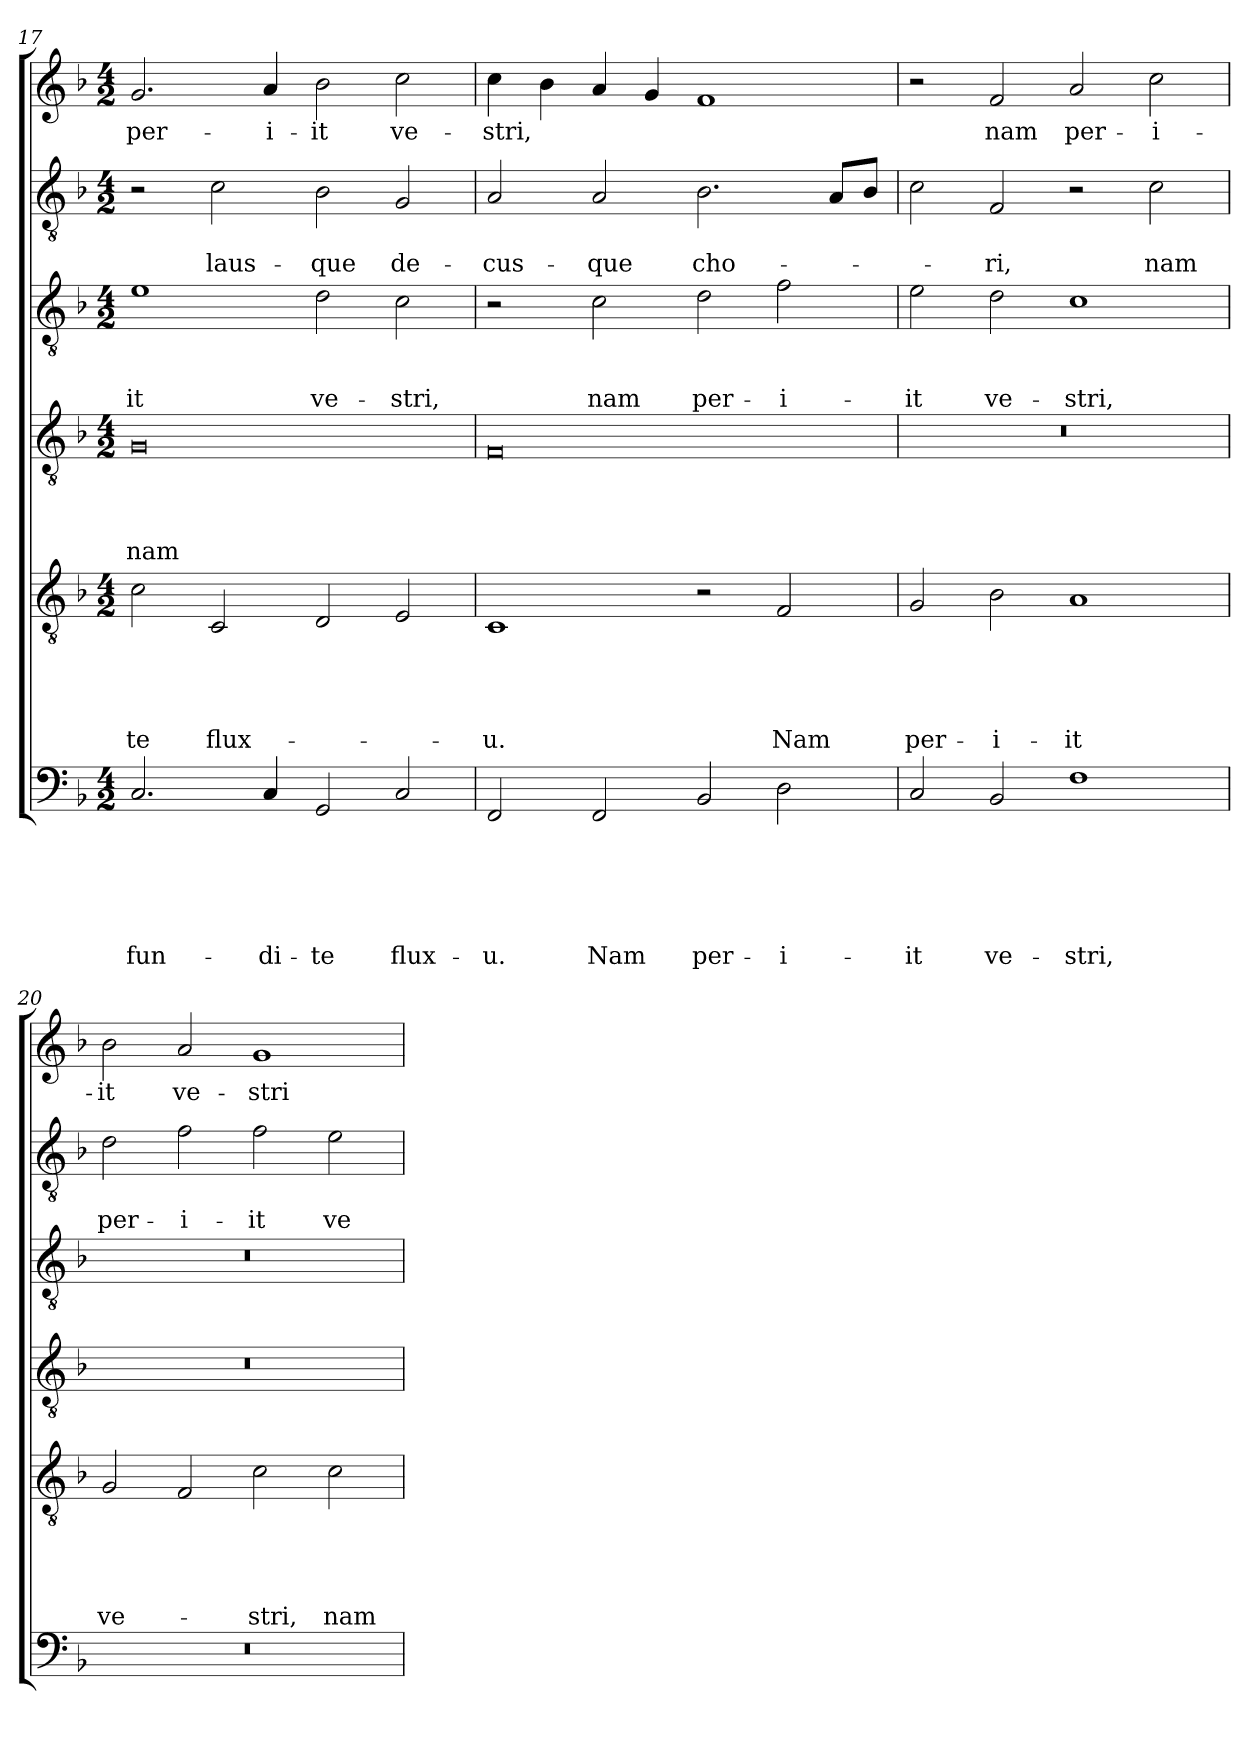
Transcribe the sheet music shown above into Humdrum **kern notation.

**kern	**text	**text	**text	**text	**text	**text	**kern	**text	**text	**text	**text	**text	**kern	**text	**text	**text	**text	**kern	**text	**text	**text	**kern	**text	**text	**kern	**text
*part6	*part6	*part6	*part6	*part6	*part6	*part6	*part5	*part5	*part5	*part5	*part5	*part5	*part4	*part4	*part4	*part4	*part4	*part3	*part3	*part3	*part3	*part2	*part2	*part2	*part1	*part1
*staff6	*staff6	*staff6	*staff6	*staff6	*staff6	*staff6	*staff5	*staff5	*staff5	*staff5	*staff5	*staff5	*staff4	*staff4	*staff4	*staff4	*staff4	*staff3	*staff3	*staff3	*staff3	*staff2	*staff2	*staff2	*staff1	*staff1
*clefF4	*	*	*	*	*	*	*clefGv2	*	*	*	*	*	*clefGv2	*	*	*	*	*clefGv2	*	*	*	*clefGv2	*	*	*clefG2	*
*k[b-]	*	*	*	*	*	*	*k[b-]	*	*	*	*	*	*k[b-]	*	*	*	*	*k[b-]	*	*	*	*k[b-]	*	*	*k[b-]	*
*F:	*	*	*	*	*	*	*F:	*	*	*	*	*	*F:	*	*	*	*	*F:	*	*	*	*F:	*	*	*F:	*
*M4/2	*	*	*	*	*	*	*M4/2	*	*	*	*	*	*M4/2	*	*	*	*	*M4/2	*	*	*	*M4/2	*	*	*M4/2	*
=17	=17	=17	=17	=17	=17	=17	=17	=17	=17	=17	=17	=17	=17	=17	=17	=17	=17	=17	=17	=17	=17	=17	=17	=17	=17	=17
!	!	!	!	!	!	!LO:LY:b	!	!	!	!	!	!LO:LY:b	!	!	!	!	!LO:LY:b	!	!	!	!LO:LY:b	!	!	!	!	!LO:LY:b
2.C/	.	.	.	.	.	fun-	2c\	.	.	.	.	-te	0G	.	.	.	-nam	1e	.	.	-it	2r	.	.	2.g/	per-
!	!	!	!	!	!	!	!	!	!	!	!	!LO:LY:b	!	!	!	!	!	!	!	!	!	!	!	!LO:LY:b	!	!
.	.	.	.	.	.	.	2C/	.	.	.	.	flux-	.	.	.	.	.	.	.	.	.	2c\	.	laus-	.	.
!	!	!	!	!	!	!LO:LY:b	!	!	!	!	!	!	!	!	!	!	!	!	!	!	!	!	!	!	!	!LO:LY:b
4C/	.	.	.	.	.	-di-	.	.	.	.	.	.	.	.	.	.	.	.	.	.	.	.	.	.	4a/	-i-
!	!	!	!	!	!	!LO:LY:b	!	!	!	!	!	!	!	!	!	!	!	!	!	!	!LO:LY:b	!	!	!LO:LY:b	!	!LO:LY:b
2GG/	.	.	.	.	.	-te	2D/	.	.	.	.	.	.	.	.	.	.	2d\	.	.	ve-	2B-\	.	-que	2b-\	-it
!	!	!	!	!	!	!LO:LY:b	!	!	!	!	!	!	!	!	!	!	!	!	!	!	!LO:LY:b	!	!	!LO:LY:b	!	!LO:LY:b
2C/	.	.	.	.	.	flux-	2E/	.	.	.	.	.	.	.	.	.	.	2c\	.	.	-stri,	2G/	.	de-	2cc\	ve-
=18	=18	=18	=18	=18	=18	=18	=18	=18	=18	=18	=18	=18	=18	=18	=18	=18	=18	=18	=18	=18	=18	=18	=18	=18	=18	=18
!	!	!	!	!	!	!LO:LY:b	!	!	!	!	!	!LO:LY:b	!	!	!	!	!	!	!	!	!	!	!	!LO:LY:b	!	!LO:LY:b
2FF/	.	.	.	.	.	-u.	1C	.	.	.	.	-u.	0F	.	.	.	.	2r	.	.	.	2A/	.	-cus-	4cc\	-stri,
.	.	.	.	.	.	.	.	.	.	.	.	.	.	.	.	.	.	.	.	.	.	.	.	.	4b-\	.
!	!	!	!	!	!	!LO:LY:b	!	!	!	!	!	!	!	!	!	!	!	!	!	!	!LO:LY:b	!	!	!LO:LY:b	!	!
2FF/	.	.	.	.	.	Nam	.	.	.	.	.	.	.	.	.	.	.	2c\	.	.	nam	2A/	.	-que	4a/	.
.	.	.	.	.	.	.	.	.	.	.	.	.	.	.	.	.	.	.	.	.	.	.	.	.	4g/	.
!	!	!	!	!	!	!LO:LY:b	!	!	!	!	!	!	!	!	!	!	!	!	!	!	!LO:LY:b	!	!	!LO:LY:b	!	!
2BB-/	.	.	.	.	.	per-	2r	.	.	.	.	.	.	.	.	.	.	2d\	.	.	per-	2.B-\	.	cho-	1f	.
!	!	!	!	!	!	!LO:LY:b	!	!	!	!	!	!LO:LY:b	!	!	!	!	!	!	!	!	!LO:LY:b	!	!	!	!	!
2D\	.	.	.	.	.	-i-	2F/	.	.	.	.	Nam	.	.	.	.	.	2f\	.	.	-i-	.	.	.	.	.
.	.	.	.	.	.	.	.	.	.	.	.	.	.	.	.	.	.	.	.	.	.	8A/L	.	.	.	.
.	.	.	.	.	.	.	.	.	.	.	.	.	.	.	.	.	.	.	.	.	.	8B-/J	.	.	.	.
!!LO:PB:g=z
=19	=19	=19	=19	=19	=19	=19	=19	=19	=19	=19	=19	=19	=19	=19	=19	=19	=19	=19	=19	=19	=19	=19	=19	=19	=19	=19
!	!	!	!	!	!	!LO:LY:b	!	!	!	!	!	!LO:LY:b	!	!	!	!	!	!	!	!	!LO:LY:b	!	!	!	!	!
2C/	.	.	.	.	.	-it	2G/	.	.	.	.	per-	0r	.	.	.	.	2e\	.	.	-it	2c\	.	.	2r	.
!	!	!	!	!	!	!LO:LY:b	!	!	!	!	!	!LO:LY:b	!	!	!	!	!	!	!	!	!LO:LY:b	!	!	!LO:LY:b	!	!LO:LY:b
2BB-/	.	.	.	.	.	ve-	2B-\	.	.	.	.	-i-	.	.	.	.	.	2d\	.	.	ve-	2F/	.	-ri,	2f/	nam
!	!	!	!	!	!	!LO:LY:b	!	!	!	!	!	!LO:LY:b	!	!	!	!	!	!	!	!	!LO:LY:b	!	!	!	!	!LO:LY:b
1F	.	.	.	.	.	-stri,	1A	.	.	.	.	-it	.	.	.	.	.	1c	.	.	-stri,	2r	.	.	2a/	per-
!	!	!	!	!	!	!	!	!	!	!	!	!	!	!	!	!	!	!	!	!	!	!	!	!LO:LY:b	!	!LO:LY:b
.	.	.	.	.	.	.	.	.	.	.	.	.	.	.	.	.	.	.	.	.	.	2c\	.	nam	2cc\	-i-
=20	=20	=20	=20	=20	=20	=20	=20	=20	=20	=20	=20	=20	=20	=20	=20	=20	=20	=20	=20	=20	=20	=20	=20	=20	=20	=20
!	!	!	!	!	!	!	!	!	!	!	!	!LO:LY:b	!	!	!	!	!	!	!	!	!	!	!	!LO:LY:b	!	!LO:LY:b
0r	.	.	.	.	.	.	2G/	.	.	.	.	ve-	0r	.	.	.	.	0r	.	.	.	2d\	.	per-	2b-\	-it
!	!	!	!	!	!	!	!	!	!	!	!	!	!	!	!	!	!	!	!	!	!	!	!	!LO:LY:b	!	!LO:LY:b
.	.	.	.	.	.	.	2F/	.	.	.	.	.	.	.	.	.	.	.	.	.	.	2f\	.	-i-	2a/	ve-
!	!	!	!	!	!	!	!	!	!	!	!	!LO:LY:b	!	!	!	!	!	!	!	!	!	!	!	!LO:LY:b	!	!LO:LY:b
.	.	.	.	.	.	.	2c\	.	.	.	.	-stri,	.	.	.	.	.	.	.	.	.	2f\	.	-it	1g	-stri
!	!	!	!	!	!	!	!	!	!	!	!	!LO:LY:b	!	!	!	!	!	!	!	!	!	!	!	!LO:LY:b	!	!
.	.	.	.	.	.	.	2c\	.	.	.	.	nam	.	.	.	.	.	.	.	.	.	2e\	.	ve-	.	.
=	=	=	=	=	=	=	=	=	=	=	=	=	=	=	=	=	=	=	=	=	=	=	=	=	=	=
*-	*-	*-	*-	*-	*-	*-	*-	*-	*-	*-	*-	*-	*-	*-	*-	*-	*-	*-	*-	*-	*-	*-	*-	*-	*-	*-
